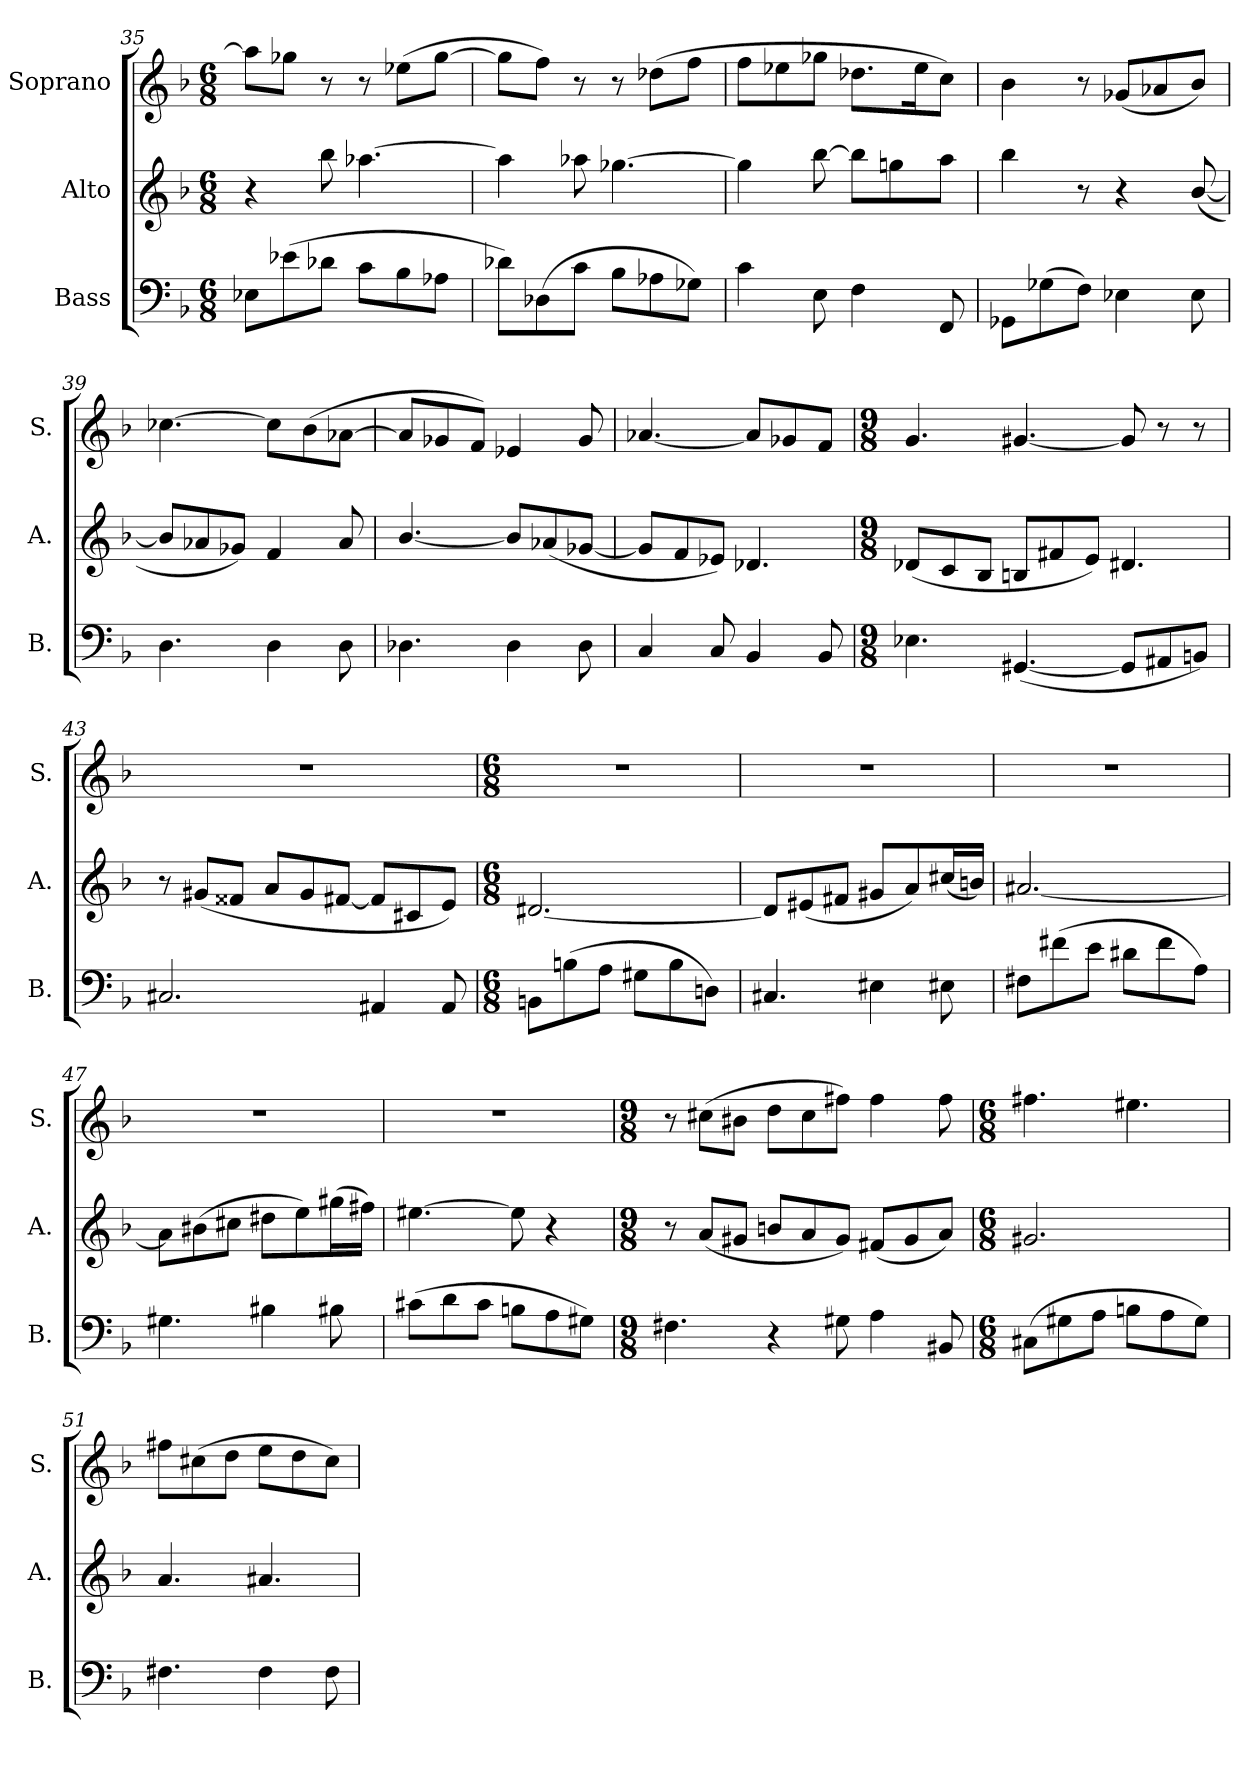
**kern	**kern	**kern
*part3	*part2	*part1
*staff3	*staff2	*staff1
*I"Bass	*I"Alto	*I"Soprano
*I'B.	*I'A.	*I'S.
*clefF4	*clefG2	*clefG2
*k[b-]	*k[b-]	*k[b-]
*F:	*F:	*F:
*M6/8	*M6/8	*M6/8
=35	=35	=35
8E-X\L	4r	8aa-\L]
(8e-X\	.	8gg-X\J
8d-X\J	8bb-\	8r
8c\L	[4.aa-X\	8r
8B-\	.	(8ee-X\L
8A-X\J	.	[8gg-\J
=36	=36	=36
8d-X\L)	4aa-\]	8gg-\L]
(8D-X\	.	8ff\J)
8c\J	8aa-X\	8r
8B-\L	[4.gg-X\	8r
8A-X\	.	(8dd-X\L
8G-X\J)	.	8ff\J
=37	=37	=37
4c\	4gg-\]	8ff\L
.	.	8ee-X\
8E\	[8bb-\	8gg-X\J
4F\	8bb-\L]	8.dd-X\L
.	8ggn\	.
.	.	16ee-\K
8FF/	8aa\J	8cc\J)
=38	=38	=38
8GG-X\L	4bb-\	4b-\
(8G-X\	.	.
8F\J)	8r	8r
4E-X\	4r	(8g-X/L
.	.	8a-X/
8E-\	([8b-/	8b-/J)
!!LO:PB:g=z
=39	=39	=39
4.D\	8b-/L]	[4.cc-X\
.	8a-X/	.
.	8g-X/J)	.
4D\	4f/	8cc-\L]
.	.	(8b-\
8D\	8a-/	[8a-X\J
=40	=40	=40
4.D-X\	[4.b-/	8a-/L]
.	.	8g-X/
.	.	8f/J)
4D-\	8b-/L]	4e-X/
.	(8a-X/	.
8D-\	[8g-X/J	8g-/
=41	=41	=41
4C/	8g-/L]	[4.a-X/
.	8f/	.
8C/	8e-X/J)	.
4BB-/	4.d-X/	8a-/L]
.	.	8g-X/
8BB-/	.	8f/J
=42	=42	=42
*M9/8	*M9/8	*M9/8
4.E-X\	(8d-X/L	4.g/
.	8c/	.
.	8B-/J	.
([4.GG#X/	8Bn/L	[4.g#X/
.	8f#X/	.
.	8e/J)	.
8GG#/L]	4.d#X/	8g#/]
8AA#X/	.	8r
8BBn/J)	.	8r
=43	=43	=43
2.C#X/	8r	8%9r
.	(8g#X/L	.
.	8f##X/J	.
.	8a/L	.
.	8g#/	.
.	[8f#X/J	.
4AA#X/	8f#/L]	.
.	8c#X/	.
8AA#/	8e/J)	.
!!LO:LB:g=z
=44	=44	=44
*M6/8	*M6/8	*M6/8
8BBn\L	[2.d#X/	2.r
(8Bn\	.	.
8A\J	.	.
8G#X\L	.	.
8B\	.	.
8Dn\J)	.	.
=45	=45	=45
4.C#X/	8d#/L]	2.r
.	(8e#X/	.
.	8f#X/J	.
4E#X\	8g#X/L	.
.	8a/)	.
8E#X\	(16cc#X/L	.
.	16bn/JJ)	.
=46	=46	=46
8F#X\L	[2.a#X/	2.r
(8f#X\	.	.
8e\J	.	.
8d#X\L	.	.
8f#\	.	.
8A\J)	.	.
=47	=47	=47
4.G#X\	8a#\L]	2.r
.	(8b#X\	.
.	8cc#X\J	.
4B#X\	8dd#X\L	.
.	8ee\)	.
8B#X\	(16gg#X\L	.
.	16ff#X\JJ)	.
=48	=48	=48
(8c#X\L	[4.ee#X\	2.r
8d\	.	.
8c#\J	.	.
8Bn\L	8ee#\]	.
8A\	4r	.
8G#X\J)	.	.
!!LO:LB:g=z
=49	=49	=49
*M9/8	*M9/8	*M9/8
4.F#X\	8r	8r
.	(8a/L	(8cc#X\L
.	8g#X/J	8b#X\J
4r	8bn/L	8dd\L
.	8a/	8cc#\
8G#X\	8g#/J)	8ff#X\J)
4A\	(8f#X/L	4ff#\
.	8g#/	.
8BB#X/	8a/J)	8ff#\
=50	=50	=50
*M6/8	*M6/8	*M6/8
(8C#X\L	2.g#X/	4.ff#X\
8G#X\	.	.
8A\J	.	.
8Bn\L	.	4.ee#X\
8A\	.	.
8G#\J)	.	.
=51	=51	=51
4.F#X\	4.a/	8ff#X\L
.	.	(8cc#X\
.	.	8dd\J
4F#\	4.a#X/	8ee\L
.	.	8dd\
8F#\	.	8cc#\J)
=	=	=
*-	*-	*-
